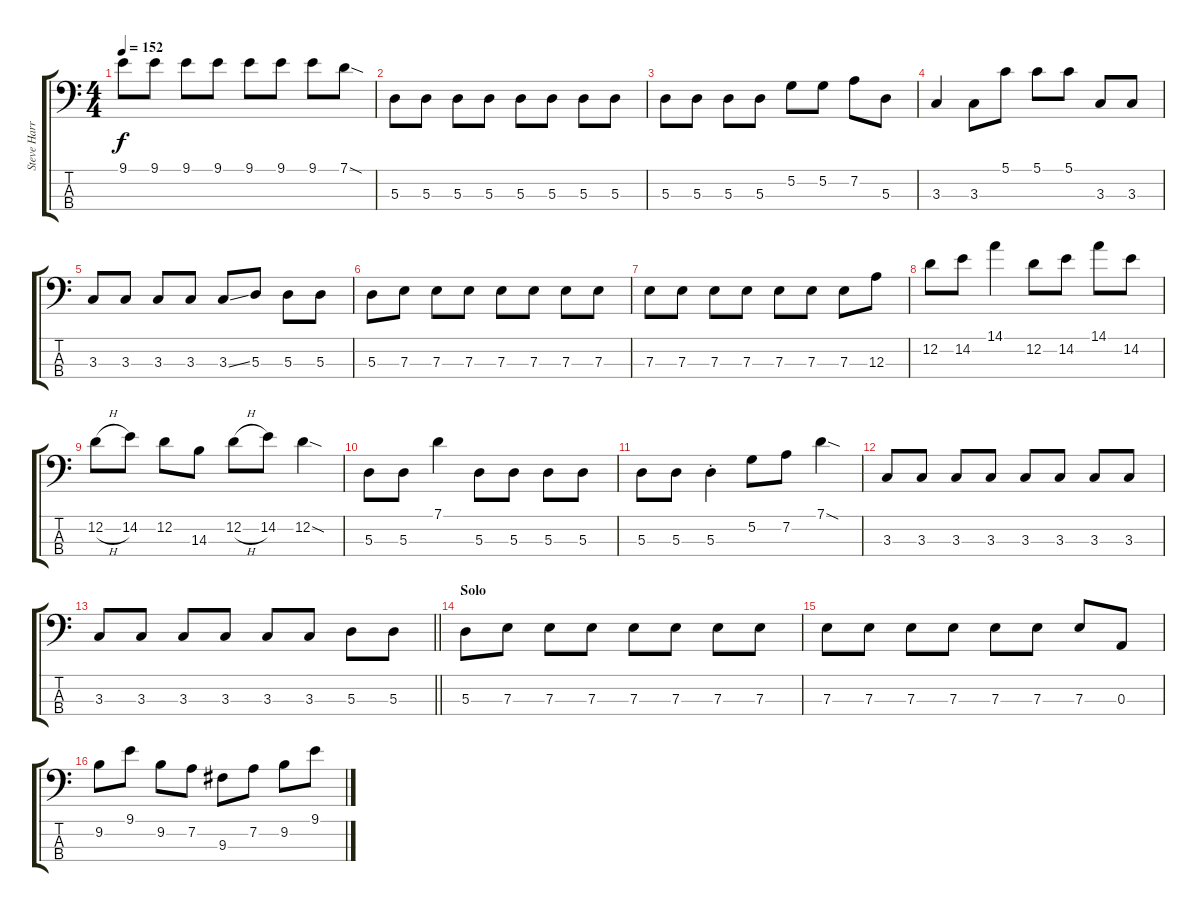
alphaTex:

\track ("Steve Harris" "Steve Harr") {instrument electricbassfinger}
\staff {score tabs}
\tuning (G2 D2 A1 E1) {hide}
\ts (4 4)
\tempo 152
\clef f4
\ks c
9.1.8{dy f} 9.1.8 9.1.8 9.1.8 9.1.8 9.1.8 9.1.8 7.1{sod}.8 |
5.3.8 5.3.8 5.3.8 5.3.8 5.3.8 5.3.8 5.3.8 5.3.8 |
5.3.8 5.3.8 5.3.8 5.3.8 5.2.8 5.2.8 7.2.8 5.3.8 |
3.3.4 3.3.8 5.1.8 5.1.8 5.1.8 3.3.8 3.3.8 |
3.3.8 3.3.8 3.3.8 3.3.8 3.3{ss}.8 5.3.8 5.3.8 5.3.8 |
5.3.8 7.3.8 7.3.8 7.3.8 7.3.8 7.3.8 7.3.8 7.3.8 |
7.3.8 7.3.8 7.3.8 7.3.8 7.3.8 7.3.8 7.3.8 12.3.8 |
12.2.8 14.2.8 14.1.4 12.2.8 14.2.8 14.1.8 14.2.8 |
12.2{h}.8 14.2.8 12.2.8 14.3.8 12.2{h}.8 14.2.8 12.2{sod}.4 |
5.3.8 5.3.8 7.1.4 5.3.8 5.3.8 5.3.8 5.3.8 |
5.3.8 5.3.8 5.3{st}.4 5.2.8 7.2.8 7.1{sod}.4 |
3.3.8 3.3.8 3.3.8 3.3.8 3.3.8 3.3.8 3.3.8 3.3.8 |
\barLineRight lightlight
3.3.8 3.3.8 3.3.8 3.3.8 3.3.8 3.3.8 5.3.8 5.3.8 |
\section ("" "Solo")
5.3.8 7.3.8 7.3.8 7.3.8 7.3.8 7.3.8 7.3.8 7.3.8 |
7.3.8 7.3.8 7.3.8 7.3.8 7.3.8 7.3.8 7.3.8 0.3.8 |
9.2.8 9.1.8 9.2.8 7.2.8 9.3.8 7.2.8 9.2.8 9.1.8
